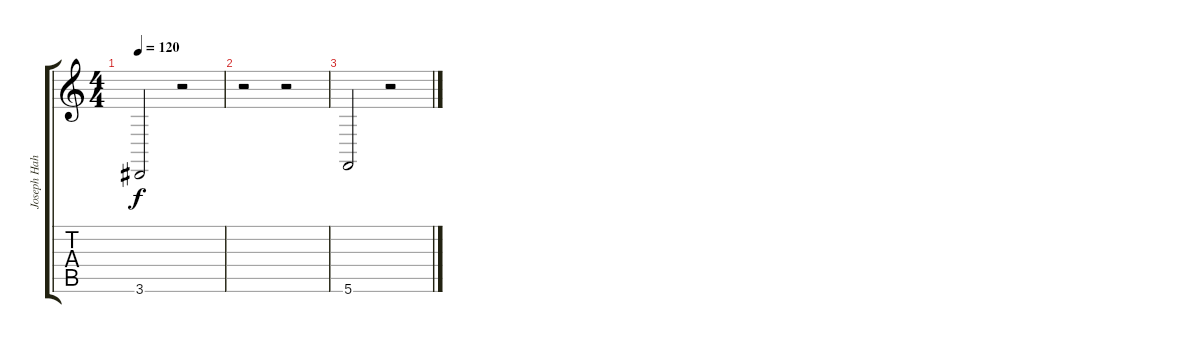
\track ("Joseph Hahn" "Joseph Hah") {instrument stringensemble1}
\staff {score tabs}
\tuning (D4 A3 F3 C3 G2 C2) {hide}
\ts (4 4)
\tempo 120
\clef g2
\ks c
3.6.2{dy f} r.2 |
r.2 r.2 |
5.6.2 r.2
